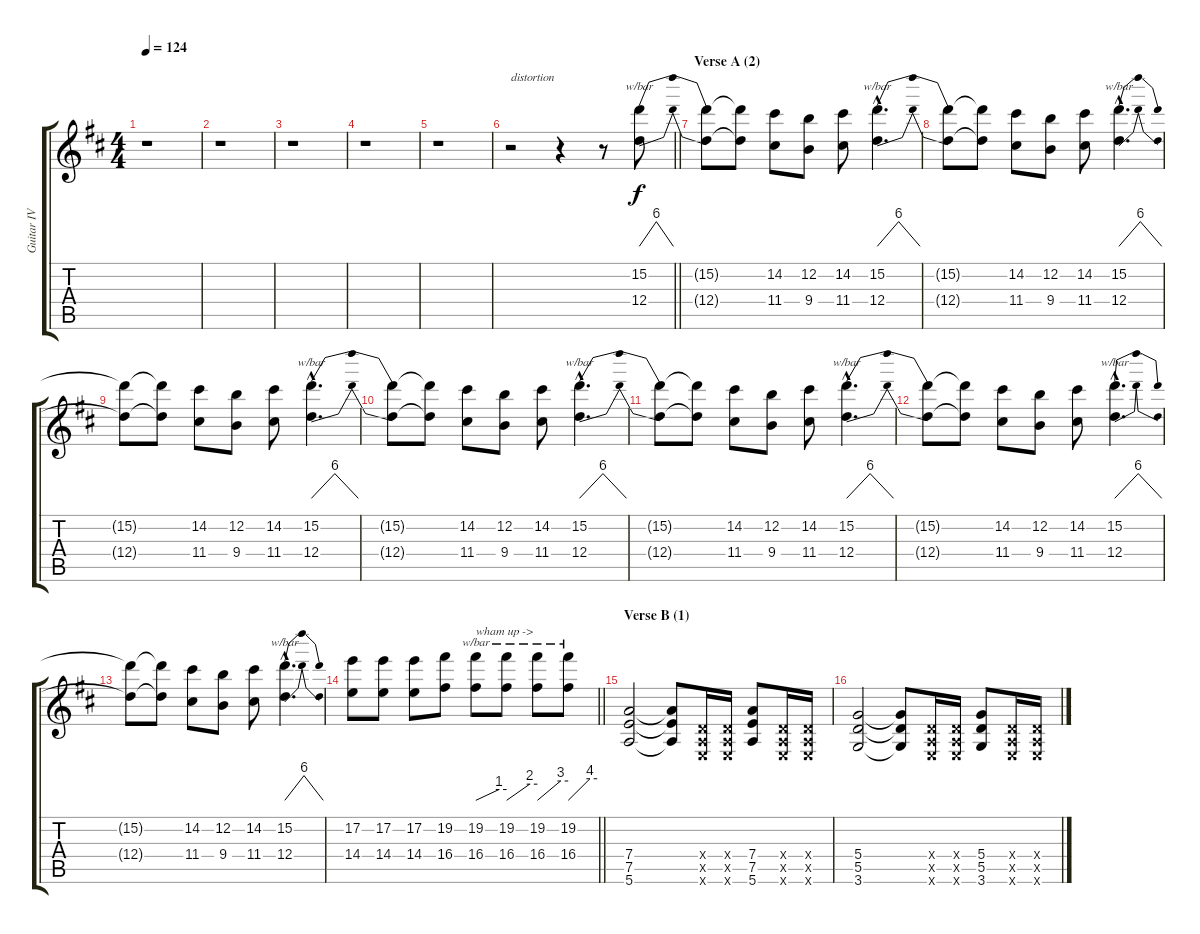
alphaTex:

\track ("Guitar IV (Jun)" "Guitar IV ") {instrument distortionguitar}
\staff {score tabs}
\tuning (E4 B3 G3 D3 A2 E2) {hide}
\ts (4 4)
\tempo 124
\clef g2
\ks d
r.1{dy f} |
r.1 |
r.1 |
r.1 |
r.1 |
\barLineRight lightlight
r.2{txt "distortion" instrument distortionguitar} r.4 r.8 (15.2 12.4).8{tbe (dip default 0 0 30 24 60 0)} |
\section ("" "Verse A (2)")
(15.2{t} 12.4{t}).8 (15.2{t} 12.4{t}).8 (14.2 11.4).8 (12.2 9.4).8 (14.2 11.4).8 (15.2{hac} 12.4{hac}).4{d tbe (dip default 0 0 30 24 60 0)} |
(15.2{t} 12.4{t}).8 (15.2{t} 12.4{t}).8 (14.2 11.4).8 (12.2 9.4).8 (14.2 11.4).8 (15.2{hac} 12.4{hac}).4{d tbe (dip default 0 0 30 24 60 0)} |
(15.2{t} 12.4{t}).8 (15.2{t} 12.4{t}).8 (14.2 11.4).8 (12.2 9.4).8 (14.2 11.4).8 (15.2{hac} 12.4{hac}).4{d tbe (dip default 0 0 30 24 60 0)} |
(15.2{t} 12.4{t}).8 (15.2{t} 12.4{t}).8 (14.2 11.4).8 (12.2 9.4).8 (14.2 11.4).8 (15.2{hac} 12.4{hac}).4{d tbe (dip default 0 0 30 24 60 0)} |
(15.2{t} 12.4{t}).8 (15.2{t} 12.4{t}).8 (14.2 11.4).8 (12.2 9.4).8 (14.2 11.4).8 (15.2{hac} 12.4{hac}).4{d tbe (dip default 0 0 30 24 60 0)} |
(15.2{t} 12.4{t}).8 (15.2{t} 12.4{t}).8 (14.2 11.4).8 (12.2 9.4).8 (14.2 11.4).8 (15.2{hac} 12.4{hac}).4{d tbe (dip default 0 0 30 24 60 0)} |
(15.2{t} 12.4{t}).8 (15.2{t} 12.4{t}).8 (14.2 11.4).8 (12.2 9.4).8 (14.2 11.4).8 (15.2{hac} 12.4{hac}).4{d tbe (dip default 0 0 30 24 60 0)} |
\barLineRight lightlight
(17.2 14.4).8 (17.2 14.4).8 (17.2 14.4).8 (19.2 16.4).8 (19.2 16.4).8{tbe (custom default 0 0 45 4 60 4) txt "wham up ->"} (19.2 16.4).8{tbe (custom default 0 0 45 8 60 8)} (19.2 16.4).8{tbe (custom default 0 0 45 12 60 12)} (19.2 16.4).8{tbe (custom default 0 0 45 16 60 16)} |
\section ("" "Verse B (1)")
(7.4 7.5 5.6).2 (7.4{t} 7.5{t} 5.6{t}).8 (0.4{x} 0.5{x} 0.6{x}).16 (0.4{x} 0.5{x} 0.6{x}).16 (7.4 7.5 5.6).8 (0.4{x} 0.5{x} 0.6{x}).16 (0.4{x} 0.5{x} 0.6{x}).16 |
(5.4 5.5 3.6).2 (5.4{t} 5.5{t} 3.6{t}).8 (0.4{x} 0.5{x} 0.6{x}).16 (0.4{x} 0.5{x} 0.6{x}).16 (5.4 5.5 3.6).8 (0.4{x} 0.5{x} 0.6{x}).16 (0.4{x} 0.5{x} 0.6{x}).16
